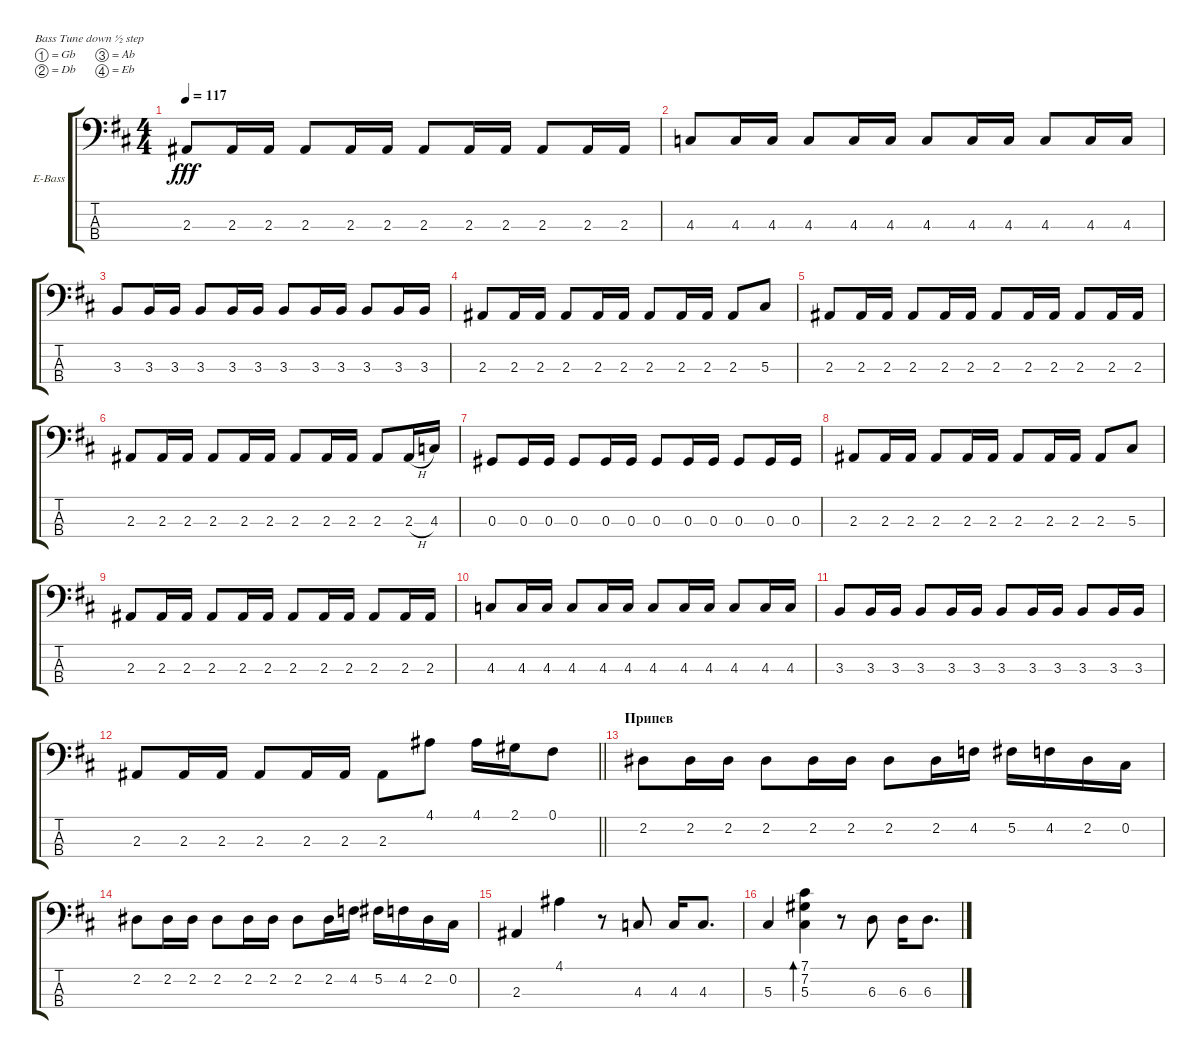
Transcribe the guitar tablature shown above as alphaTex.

\bracketExtendMode groupsimilarinstruments
\firstSystemTrackNameOrientation horizontal
\otherSystemsTrackNameOrientation horizontal
\track ("Бас" "E-Bass") {instrument electricbassfinger}
\staff {score tabs}
\tuning (Gb2 Db2 Ab1 Eb1)
\ts (4 4)
\tempo 117
\clef f4
\ks d
2.3.8{dy fff} 2.3.16 2.3.16 2.3.8 2.3.16 2.3.16 2.3.8 2.3.16 2.3.16 2.3.8 2.3.16 2.3.16 |
4.3.8 4.3.16 4.3.16 4.3.8 4.3.16 4.3.16 4.3.8 4.3.16 4.3.16 4.3.8 4.3.16 4.3.16 |
3.3.8 3.3.16 3.3.16 3.3.8 3.3.16 3.3.16 3.3.8 3.3.16 3.3.16 3.3.8 3.3.16 3.3.16 |
2.3.8 2.3.16 2.3.16 2.3.8 2.3.16 2.3.16 2.3.8 2.3.16 2.3.16 2.3.8 5.3.8 |
2.3.8 2.3.16 2.3.16 2.3.8 2.3.16 2.3.16 2.3.8 2.3.16 2.3.16 2.3.8 2.3.16 2.3.16 |
2.3.8 2.3.16 2.3.16 2.3.8 2.3.16 2.3.16 2.3.8 2.3.16 2.3.16 2.3.8 2.3{h}.16 4.3.16 |
0.3.8 0.3.16 0.3.16 0.3.8 0.3.16 0.3.16 0.3.8 0.3.16 0.3.16 0.3.8 0.3.16 0.3.16 |
2.3.8 2.3.16 2.3.16 2.3.8 2.3.16 2.3.16 2.3.8 2.3.16 2.3.16 2.3.8 5.3.8 |
2.3.8 2.3.16 2.3.16 2.3.8 2.3.16 2.3.16 2.3.8 2.3.16 2.3.16 2.3.8 2.3.16 2.3.16 |
4.3.8 4.3.16 4.3.16 4.3.8 4.3.16 4.3.16 4.3.8 4.3.16 4.3.16 4.3.8 4.3.16 4.3.16 |
3.3.8 3.3.16 3.3.16 3.3.8 3.3.16 3.3.16 3.3.8 3.3.16 3.3.16 3.3.8 3.3.16 3.3.16 |
\barLineRight lightlight
2.3.8 2.3.16 2.3.16 2.3.8 2.3.16 2.3.16 2.3.8 4.1.8 4.1.16 2.1.16 0.1.8 |
\section ("" "Припев")
2.2.8 2.2.16 2.2.16 2.2.8 2.2.16 2.2.16 2.2.8 2.2.16 4.2.16 5.2.16 4.2.16 2.2.16 0.2.16 |
2.2.8 2.2.16 2.2.16 2.2.8 2.2.16 2.2.16 2.2.8 2.2.16 4.2.16 5.2.16 4.2.16 2.2.16 0.2.16 |
2.3.4 4.1.4 r.8 4.3.8 4.3.16 4.3.8{d} |
5.3.4 (7.1 7.2 5.3).4{bd 120} r.8 6.3.8 6.3.16 6.3.8{d}
